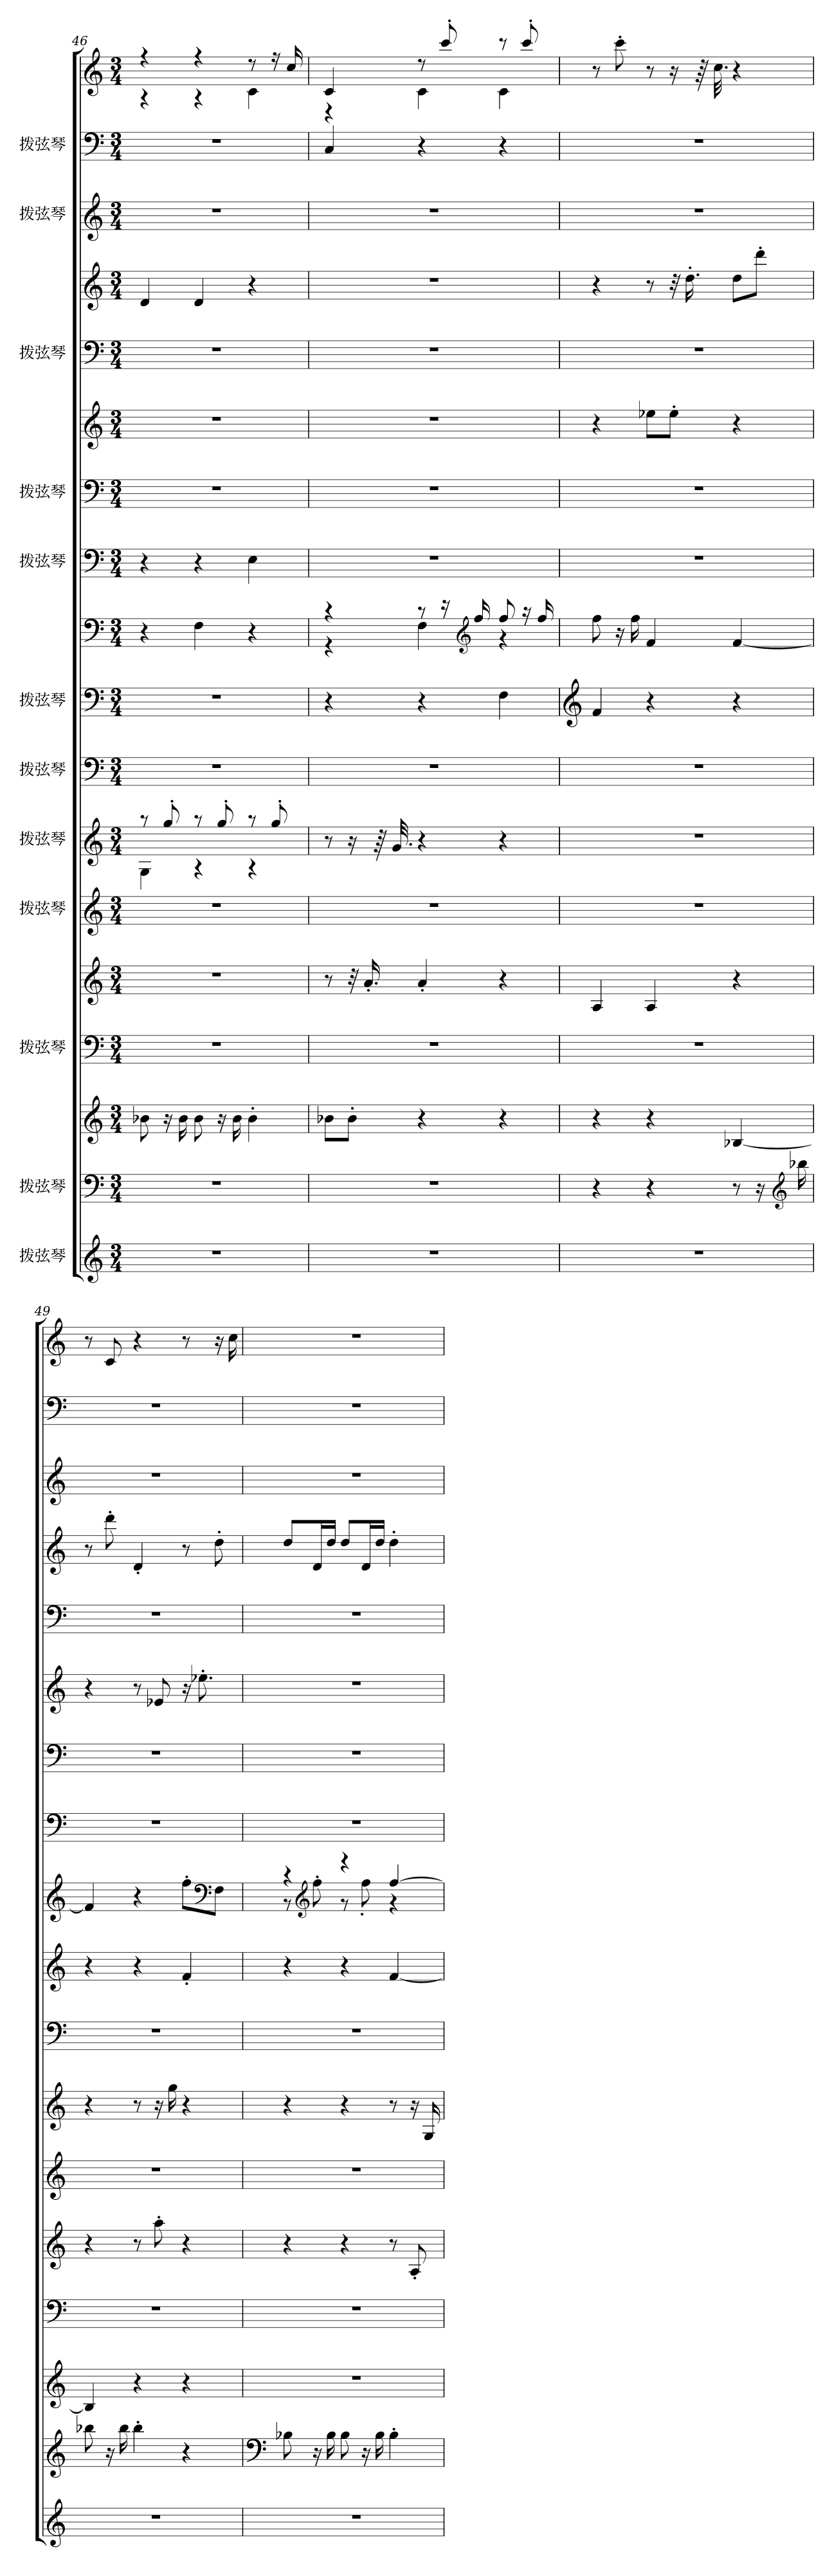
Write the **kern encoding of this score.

**kern	**kern	**kern	**kern	**kern	**kern	**kern	**kern	**kern	**kern	**kern	**kern	**kern	**kern	**kern	**kern	**kern	**kern
*part12	*part11	*part11	*part10	*part10	*part9	*part8	*part7	*part6	*part6	*part5	*part4	*part4	*part3	*part3	*part2	*part1	*part1
*staff18	*staff17	*staff16	*staff15	*staff14	*staff13	*staff12	*staff11	*staff10	*staff9	*staff8	*staff7	*staff6	*staff5	*staff4	*staff3	*staff2	*staff1
*I"拨弦琴	*I"拨弦琴	*	*I"拨弦琴	*	*I"拨弦琴	*I"拨弦琴	*I"拨弦琴	*I"拨弦琴	*	*I"拨弦琴	*I"拨弦琴	*	*I"拨弦琴	*	*I"拨弦琴	*I"拨弦琴	*
*clefG2	*clefF4	*clefG2	*clefF4	*clefG2	*clefG2	*clefG2	*clefF4	*clefF4	*clefF4	*clefF4	*clefF4	*clefG2	*clefF4	*clefG2	*clefG2	*clefF4	*clefG2
*k[]	*k[]	*k[]	*k[]	*k[]	*k[]	*k[]	*k[]	*k[]	*k[]	*k[]	*k[]	*k[]	*k[]	*k[]	*k[]	*k[]	*k[]
*M3/4	*M3/4	*M3/4	*M3/4	*M3/4	*M3/4	*M3/4	*M3/4	*M3/4	*M3/4	*M3/4	*M3/4	*M3/4	*M3/4	*M3/4	*M3/4	*M3/4	*M3/4
=46	=46	=46	=46	=46	=46	=46	=46	=46	=46	=46	=46	=46	=46	=46	=46	=46	=46
*	*	*	*	*	*	*^	*	*	*	*	*	*	*	*	*	*	*^
2.r	2.r	8b-X\	2.r	2.r	2.r	8r	4G\	2.r	2.r	4r	4r	2.r	2.r	2.r	4d/	2.r	2.r	4r	4r
.	.	16r	.	.	.	8gg'/	.	.	.	.	.	.	.	.	.	.	.	.	.
.	.	16b-\	.	.	.	.	.	.	.	.	.	.	.	.	.	.	.	.	.
.	.	8b-\	.	.	.	8r	4r	.	.	4F\	4r	.	.	.	4d/	.	.	4r	4r
.	.	16r	.	.	.	8gg'/	.	.	.	.	.	.	.	.	.	.	.	.	.
.	.	16b-\	.	.	.	.	.	.	.	.	.	.	.	.	.	.	.	.	.
.	.	4b-'\	.	.	.	8r	4r	.	.	4r	4E\	.	.	.	4r	.	.	8r	4c\
.	.	.	.	.	.	8gg'/	.	.	.	.	.	.	.	.	.	.	.	16r	.
.	.	.	.	.	.	.	.	.	.	.	.	.	.	.	.	.	.	16cc/	.
*	*	*	*	*	*	*v	*v	*	*	*	*	*	*	*	*	*	*	*	*
!!LO:PB:g=z	!!
=47	=47	=47	=47	=47	=47	=47	=47	=47	=47	=47	=47	=47	=47	=47	=47	=47	=47	=47
*	*	*	*	*	*	*	*	*	*^	*	*	*	*	*	*	*	*	*
2.r	2.r	8b-X\L	2.r	8r	2.r	8r	2.r	4r	4r	4r	2.r	2.r	2.r	2.r	2.r	2.r	4C/	4c/	4r
.	.	8b-'\J	.	32r	.	16r	.	.	.	.	.	.	.	.	.	.	.	.	.
.	.	.	.	16.a'/	.	.	.	.	.	.	.	.	.	.	.	.	.	.	.
.	.	.	.	.	.	64r	.	.	.	.	.	.	.	.	.	.	.	.	.
.	.	.	.	.	.	32.g/	.	.	.	.	.	.	.	.	.	.	.	.	.
.	.	4r	.	4a'/	.	4r	.	4r	8r	4F\	.	.	.	.	.	.	4r	8r	4c\
.	.	.	.	.	.	.	.	.	16r	.	.	.	.	.	.	.	.	8ccc'/	.
*	*	*	*	*	*	*	*	*	*clefG2	*	*	*	*	*	*	*	*	*	*
.	.	.	.	.	.	.	.	.	16ff/	.	.	.	.	.	.	.	.	.	.
.	.	4r	.	4r	.	4r	.	4F\	8ff/	4r	.	.	.	.	.	.	4r	8r	4c\
.	.	.	.	.	.	.	.	.	16r	.	.	.	.	.	.	.	.	8ccc'/	.
.	.	.	.	.	.	.	.	.	16ff/	.	.	.	.	.	.	.	.	.	.
*	*	*	*	*	*	*	*	*	*v	*v	*	*	*	*	*	*	*	*v	*v
=48	=48	=48	=48	=48	=48	=48	=48	=48	=48	=48	=48	=48	=48	=48	=48	=48	=48
*	*	*	*	*	*	*	*	*clefG2	*	*	*	*	*	*	*	*	*
2.r	4r	4r	2.r	4A/	2.r	2.r	2.r	4f/	8ff\	2.r	2.r	4r	2.r	4r	2.r	2.r	8r
.	.	.	.	.	.	.	.	.	16r	.	.	.	.	.	.	.	8ccc'\
.	.	.	.	.	.	.	.	.	16ff\	.	.	.	.	.	.	.	.
.	4r	4r	.	4A/	.	.	.	4r	4f/	.	.	8ee-X\L	.	8r	.	.	8r
.	.	.	.	.	.	.	.	.	.	.	.	8ee-'\J	.	32r	.	.	16r
.	.	.	.	.	.	.	.	.	.	.	.	.	.	16.dd'\	.	.	.
.	.	.	.	.	.	.	.	.	.	.	.	.	.	.	.	.	64r
.	.	.	.	.	.	.	.	.	.	.	.	.	.	.	.	.	32.cc\
.	8r	[4B-X/	.	4r	.	.	.	4r	[4f/	.	.	4r	.	8dd\L	.	.	4r
.	16r	.	.	.	.	.	.	.	.	.	.	.	.	8ddd'\J	.	.	.
*	*clefG2	*	*	*	*	*	*	*	*	*	*	*	*	*	*	*	*
.	16bb-X\	.	.	.	.	.	.	.	.	.	.	.	.	.	.	.	.
=49	=49	=49	=49	=49	=49	=49	=49	=49	=49	=49	=49	=49	=49	=49	=49	=49	=49
2.r	8bb-X\	4B-/]	2.r	4r	2.r	4r	2.r	4r	4f/]	2.r	2.r	4r	2.r	8r	2.r	2.r	8r
.	16r	.	.	.	.	.	.	.	.	.	.	.	.	8ddd'\	.	.	8c/
.	16bb-\	.	.	.	.	.	.	.	.	.	.	.	.	.	.	.	.
.	4bb-'\	4r	.	8r	.	8r	.	4r	4r	.	.	8r	.	4d'/	.	.	4r
.	.	.	.	8aa'\	.	16r	.	.	.	.	.	8e-X/	.	.	.	.	.
.	.	.	.	.	.	16gg\	.	.	.	.	.	.	.	.	.	.	.
.	4r	4r	.	4r	.	4r	.	4f'/	8ff'\L	.	.	16r	.	8r	.	.	8r
.	.	.	.	.	.	.	.	.	.	.	.	8.ee-X'\	.	.	.	.	.
*	*	*	*	*	*	*	*	*	*clefF4	*	*	*	*	*	*	*	*
.	.	.	.	.	.	.	.	.	8F\J	.	.	.	.	8dd'\	.	.	16r
.	.	.	.	.	.	.	.	.	.	.	.	.	.	.	.	.	16cc\
!!LO:PB:g=z
=50	=50	=50	=50	=50	=50	=50	=50	=50	=50	=50	=50	=50	=50	=50	=50	=50	=50
*	*clefF4	*	*	*	*	*	*	*	*	*	*	*	*	*	*	*	*
*	*	*	*	*	*	*	*	*	*^	*	*	*	*	*	*	*	*
2.r	8B-X\	2.r	2.r	4r	2.r	4r	2.r	4r	4r	8r	2.r	2.r	2.r	2.r	8dd/L	2.r	2.r	2.r
*	*	*	*	*	*	*	*	*	*clefG2	*	*	*	*	*	*	*	*	*
.	16r	.	.	.	.	.	.	.	.	8ff'\	.	.	.	.	16d/L	.	.	.
.	16B-\	.	.	.	.	.	.	.	.	.	.	.	.	.	16dd/JJ	.	.	.
.	8B-\	.	.	4r	.	4r	.	4r	4r	8r	.	.	.	.	8dd/L	.	.	.
.	16r	.	.	.	.	.	.	.	.	8ff'\	.	.	.	.	16d/L	.	.	.
.	16B-\	.	.	.	.	.	.	.	.	.	.	.	.	.	16dd/JJ	.	.	.
.	4B-'\	.	.	8r	.	8r	.	[4f/	[4ff/	4r	.	.	.	.	4dd'\	.	.	.
.	.	.	.	8A'/	.	16r	.	.	.	.	.	.	.	.	.	.	.	.
.	.	.	.	.	.	16G/	.	.	.	.	.	.	.	.	.	.	.	.
*	*	*	*	*	*	*	*	*	*v	*v	*	*	*	*	*	*	*	*
=	=	=	=	=	=	=	=	=	=	=	=	=	=	=	=	=	=
*-	*-	*-	*-	*-	*-	*-	*-	*-	*-	*-	*-	*-	*-	*-	*-	*-	*-
